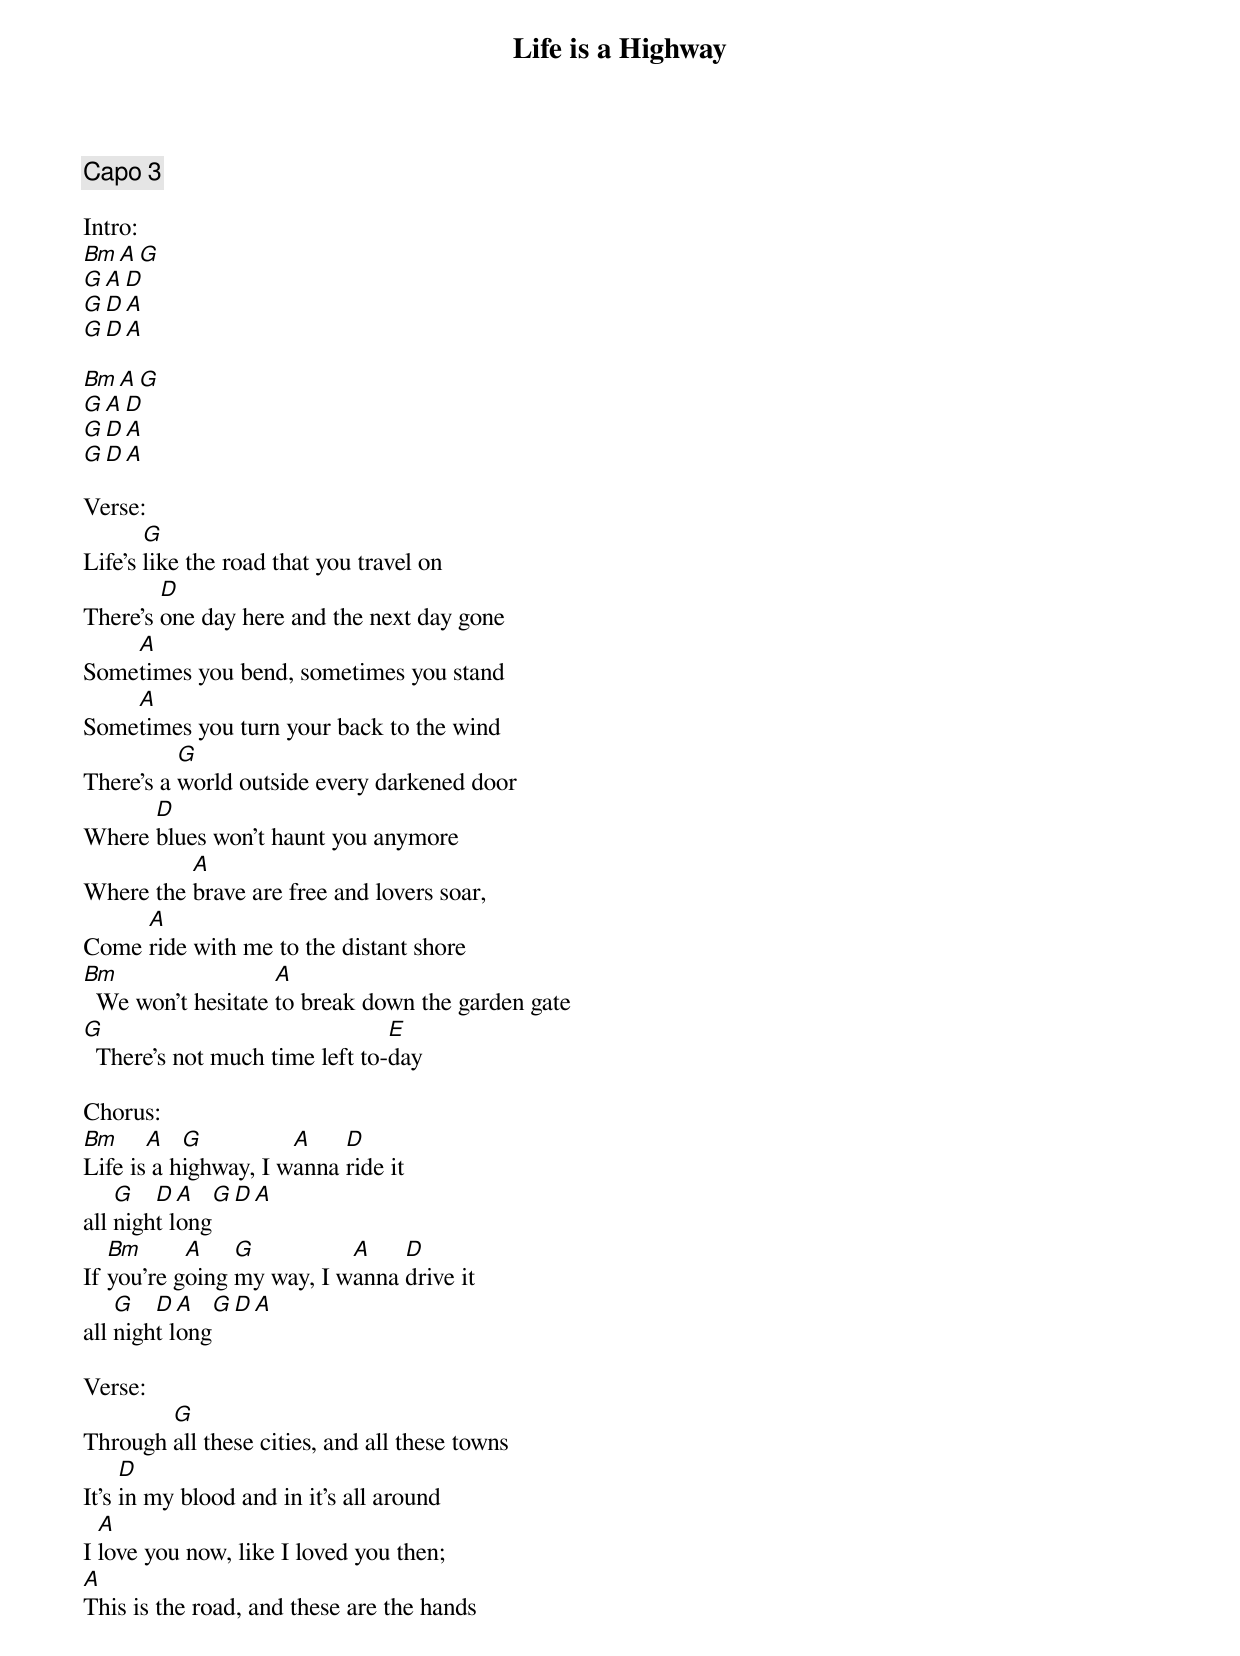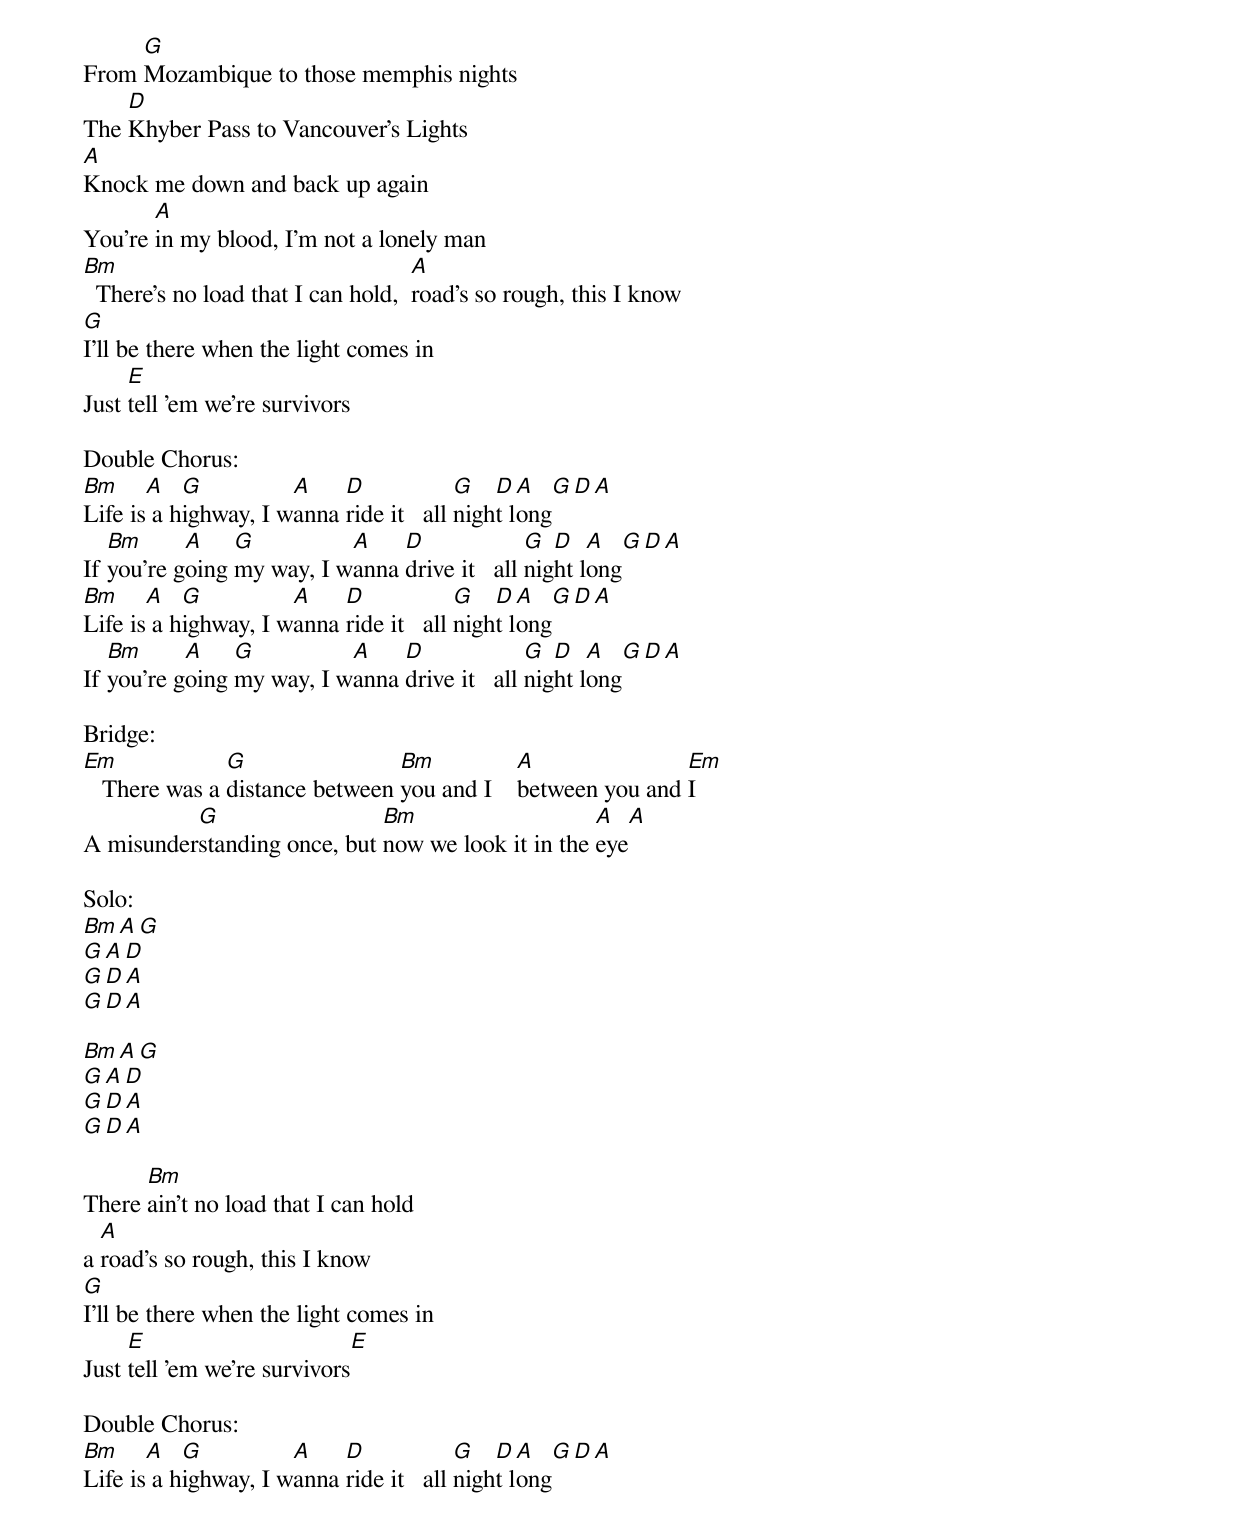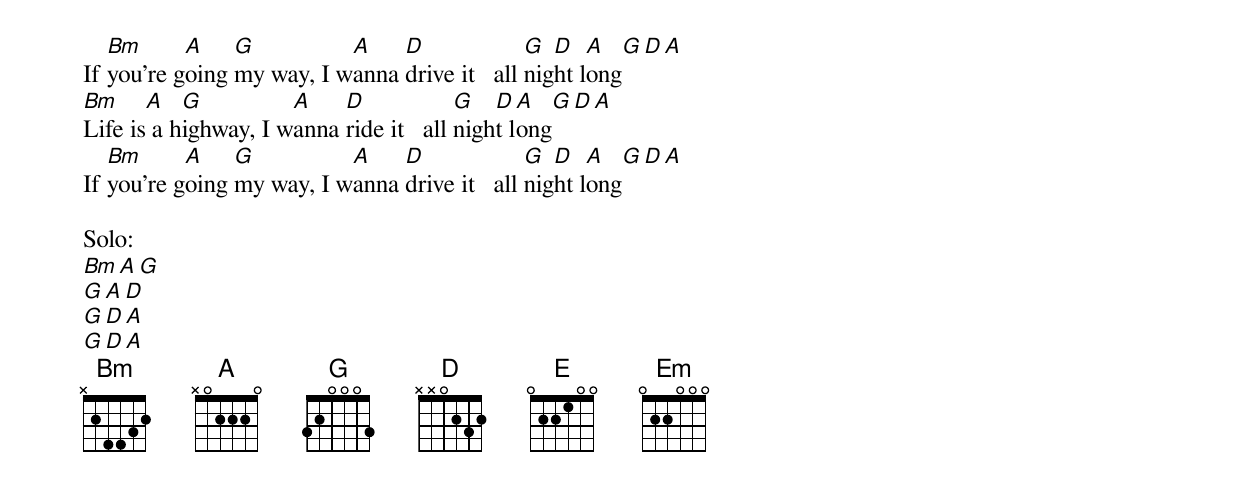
{title:Life is a Highway}
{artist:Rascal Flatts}
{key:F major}
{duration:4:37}
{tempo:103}
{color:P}

{comment: Capo 3}

Intro:
[Bm][A][G]
[G][A][D]
[G][D][A]
[G][D][A]

[Bm][A][G]
[G][A][D]
[G][D][A]
[G][D][A]

Verse:
Life's [G]like the road that you travel on
There's [D]one day here and the next day gone
Some[A]times you bend, sometimes you stand
Some[A]times you turn your back to the wind
There's a [G]world outside every darkened door
Where [D]blues won't haunt you anymore
Where the [A]brave are free and lovers soar,
Come [A]ride with me to the distant shore
[Bm]  We won't hesitate [A]to break down the garden gate
[G]  There's not much time left to-[E]day

Chorus:
[Bm]Life is[A] a h[G]ighway, I w[A]anna [D]ride it
all [G]nigh[D]t l[A]ong[G][D][A]
If [Bm]you're g[A]oing [G]my way, I w[A]anna [D]drive it
all [G]nigh[D]t l[A]ong[G][D][A]

Verse:
Through [G]all these cities, and all these towns
It's [D]in my blood and in it's all around
I [A]love you now, like I loved you then;
[A]This is the road, and these are the hands
From [G]Mozambique to those memphis nights
The [D]Khyber Pass to Vancouver's Lights
[A]Knock me down and back up again
You're [A]in my blood, I'm not a lonely man
[Bm]  There's no load that I can hold,  [A]road's so rough, this I know
[G]I'll be there when the light comes in
Just [E]tell 'em we're survivors

Double Chorus:
[Bm]Life is[A] a h[G]ighway, I w[A]anna [D]ride it   all [G]nigh[D]t l[A]ong[G][D][A]
If [Bm]you're g[A]oing [G]my way, I w[A]anna [D]drive it   all [G]nig[D]ht l[A]ong[G][D][A]
[Bm]Life is[A] a h[G]ighway, I w[A]anna [D]ride it   all [G]nigh[D]t l[A]ong[G][D][A]
If [Bm]you're g[A]oing [G]my way, I w[A]anna [D]drive it   all [G]nig[D]ht l[A]ong[G][D][A]

Bridge:
[Em]   There was a [G]distance between [Bm]you and I    [A]between you and [Em]I
A misunder[G]standing once, but [Bm]now we look it in the [A]eye[A]

Solo:
[Bm][A][G]
[G][A][D]
[G][D][A]
[G][D][A]

[Bm][A][G]
[G][A][D]
[G][D][A]
[G][D][A]

There [Bm]ain't no load that I can hold
a [A]road's so rough, this I know
[G]I'll be there when the light comes in
Just [E]tell 'em we're survivors[E]

Double Chorus:
[Bm]Life is[A] a h[G]ighway, I w[A]anna [D]ride it   all [G]nigh[D]t l[A]ong[G][D][A]
If [Bm]you're g[A]oing [G]my way, I w[A]anna [D]drive it   all [G]nig[D]ht l[A]ong[G][D][A]
[Bm]Life is[A] a h[G]ighway, I w[A]anna [D]ride it   all [G]nigh[D]t l[A]ong[G][D][A]
If [Bm]you're g[A]oing [G]my way, I w[A]anna [D]drive it   all [G]nig[D]ht l[A]ong[G][D][A]

Solo:
[Bm][A][G]
[G][A][D]
[G][D][A]
[G][D][A]
